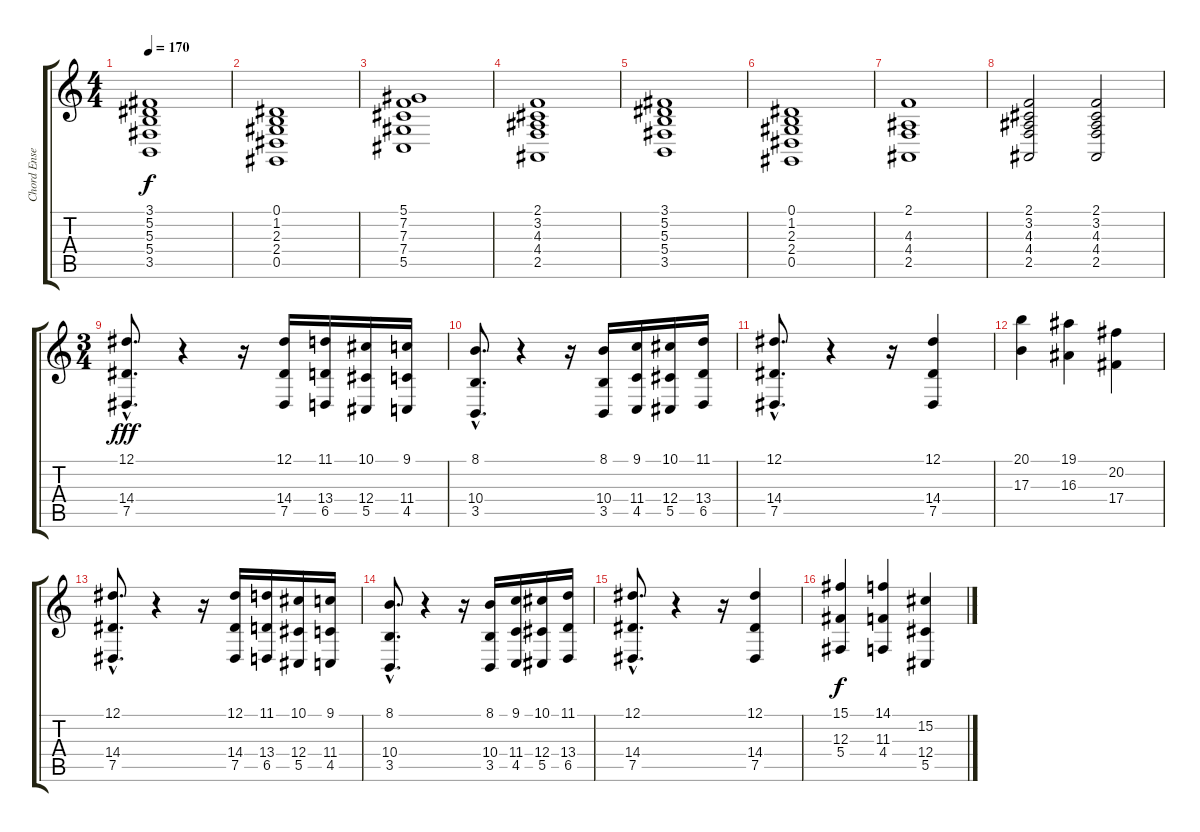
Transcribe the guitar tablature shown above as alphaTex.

\track ("Chord Ensemble" "Chord Ense") {instrument stringensemble1}
\staff {score tabs}
\tuning (Eb4 Bb3 Gb3 Db3 Ab2 Eb2) {hide}
\ts (4 4)
\tempo 170
\clef g2
\ks c
(3.1 5.2 5.3 5.4 3.5).1{dy f} |
(0.1 1.2 2.3 2.4 0.5).1 |
(5.1 7.2 7.3 7.4 5.5).1 |
(2.1 3.2 4.3 4.4 2.5).1 |
(3.1 5.2 5.3 5.4 3.5).1 |
(0.1 1.2 2.3 2.4 0.5).1 |
(2.1 4.3 4.4 2.5).1 |
(2.1 3.2 4.3 4.4 2.5).2 (2.1 3.2 4.3 4.4 2.5).2 |
\ts (3 4)
\section ("" "")
(12.1{hac} 14.4{hac} 7.5{hac}).8{d dy fff} r.4 r.16 (12.1 14.4 7.5).16 (11.1 13.4 6.5).16 (10.1 12.4 5.5).16 (9.1 11.4 4.5).16 |
(8.1{hac} 10.4{hac} 3.5{hac}).8{d} r.4 r.16 (8.1 10.4 3.5).16 (9.1 11.4 4.5).16 (10.1 12.4 5.5).16 (11.1 13.4 6.5).16 |
(12.1{hac} 14.4{hac} 7.5{hac}).8{d} r.4 r.16 (12.1 14.4 7.5).4 |
(20.1 17.3).4 (19.1 16.3).4 (20.2 17.4).4 |
(12.1{hac} 14.4{hac} 7.5{hac}).8{d} r.4 r.16 (12.1 14.4 7.5).16 (11.1 13.4 6.5).16 (10.1 12.4 5.5).16 (9.1 11.4 4.5).16 |
(8.1{hac} 10.4{hac} 3.5{hac}).8{d} r.4 r.16 (8.1 10.4 3.5).16 (9.1 11.4 4.5).16 (10.1 12.4 5.5).16 (11.1 13.4 6.5).16 |
(12.1{hac} 14.4{hac} 7.5{hac}).8{d} r.4 r.16 (12.1 14.4 7.5).4 |
(15.1 12.3 5.4).4{dy f} (14.1 11.3 4.4).4 (15.2 12.4 5.5).4
